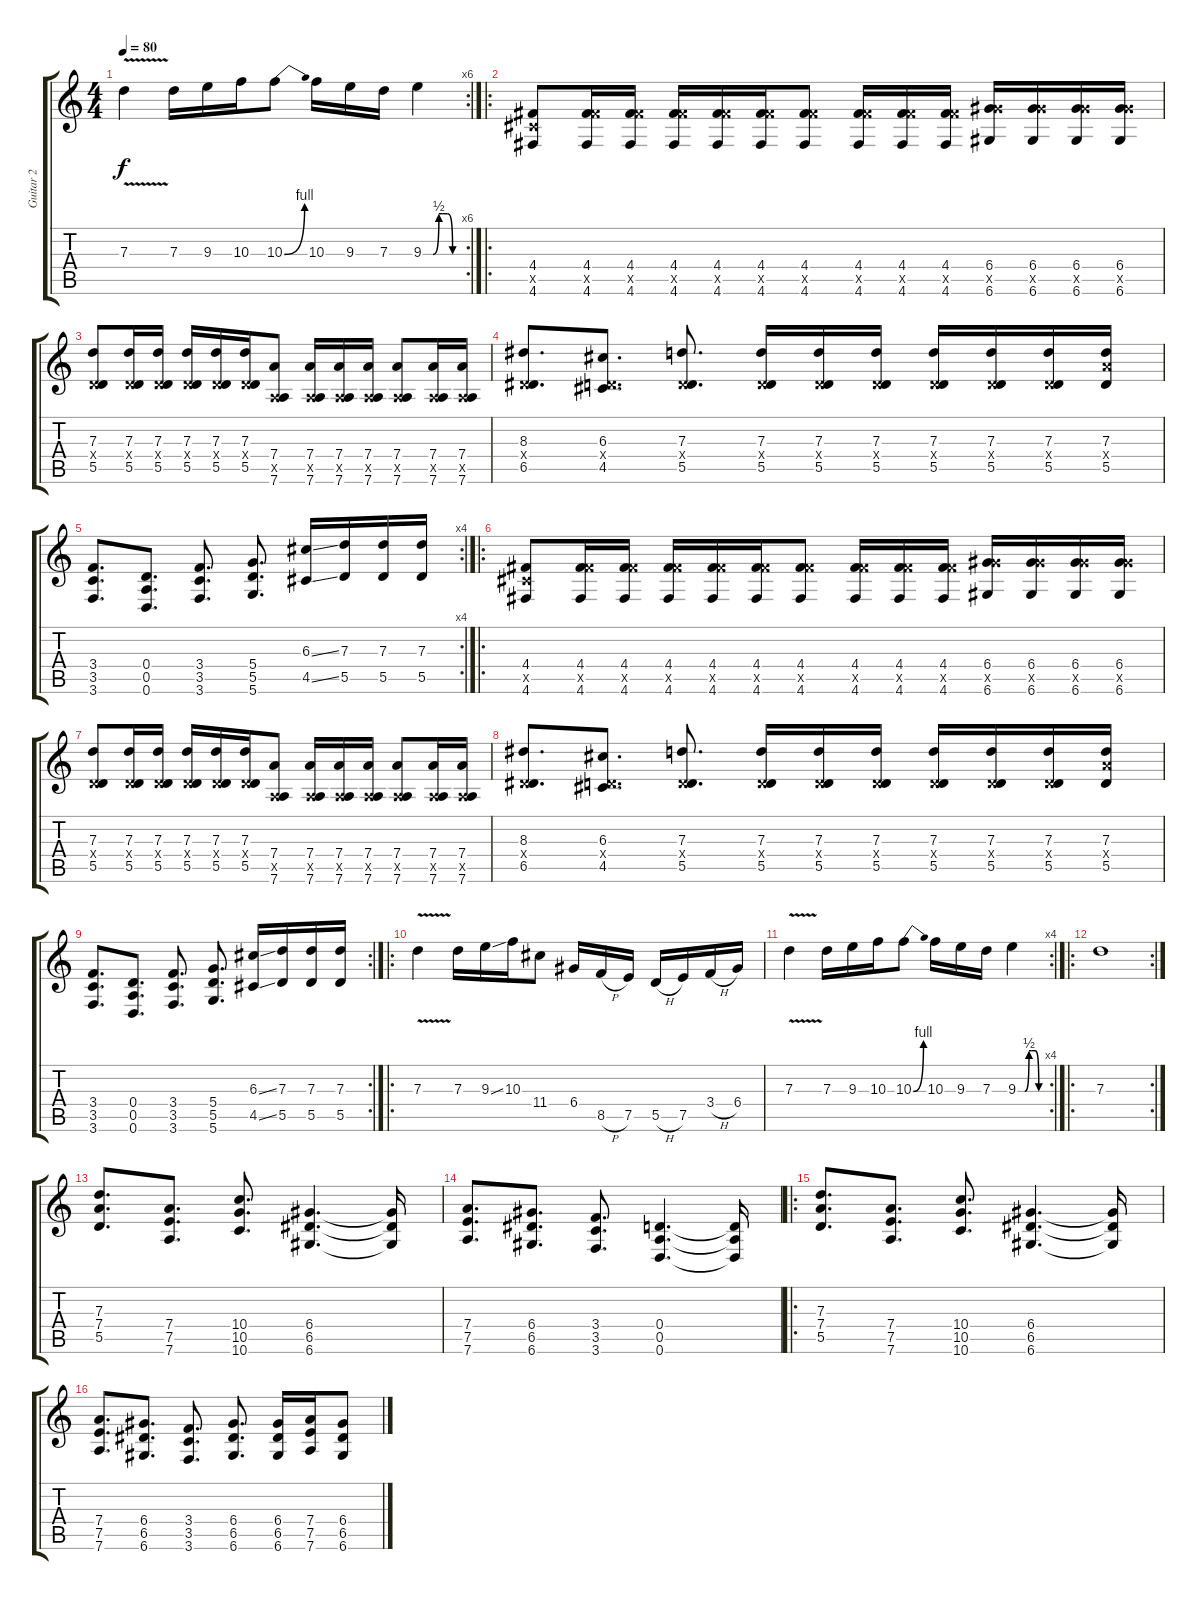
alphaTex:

\track ("Guitar 2" "Guitar 2") {instrument distortionguitar}
\staff {score tabs}
\tuning (E4 B3 G3 D3 A2 D2) {hide}
\rc 6
\ts (4 4)
\tempo 80
\clef g2
\ks c
7.3{v}.4{dy f} 7.3.16 9.3.16 10.3.16 10.3{be (bend 0 0 60 4)}.8 10.3.16 9.3.16 7.3.16 9.3{be (custom 0 0 15 0 24 2 30 2 37 2 45 0 60 0)}.4 |
\ro
(4.4 4.5{x} 4.6).8 (4.4 9.5{x} 4.6).16 (4.4 9.5{x} 4.6).16 (4.4 9.5{x} 4.6).16 (4.4 9.5{x} 4.6).16 (4.4 9.5{x} 4.6).16 (4.4 9.5{x} 4.6).8 (4.4 9.5{x} 4.6).16 (4.4 9.5{x} 4.6).16 (4.4 9.5{x} 4.6).16 (6.4 11.5{x} 6.6).16 (6.4 11.5{x} 6.6).16 (6.4 11.5{x} 6.6).16 (6.4 11.5{x} 6.6).16 |
(7.3 0.4{x} 5.5).8 (7.3 0.4{x} 5.5).16 (7.3 0.4{x} 5.5).16 (7.3 0.4{x} 5.5).16 (7.3 0.4{x} 5.5).16 (7.3 0.4{x} 5.5).16 (7.4 0.5{x} 7.6).8 (7.4 0.5{x} 7.6).16 (7.4 0.5{x} 7.6).16 (7.4 0.5{x} 7.6).16 (7.4 0.5{x} 7.6).8 (7.4 0.5{x} 7.6).16 (7.4 0.5{x} 7.6).16 |
(8.3 0.4{x} 6.5).8{d} (6.3 0.4{x} 4.5).8{d} (7.3 0.4{x} 5.5).8{d} (7.3 0.4{x} 5.5).16 (7.3 0.4{x} 5.5).16 (7.3 0.4{x} 5.5).16 (7.3 0.4{x} 5.5).16 (7.3 0.4{x} 5.5).16 (7.3 0.4{x} 5.5).16 (7.3 7.4{x} 5.5).16 |
\rc 4
(3.4 3.5 3.6).8{d} (0.4 0.5 0.6).8{d} (3.4 3.5 3.6).8{d} (5.4 5.5 5.6).8{d} (6.3{ss} 4.5{ss}).16 (7.3 5.5).16 (7.3 5.5).16 (7.3 5.5).16 |
\ro
(4.4 4.5{x} 4.6).8 (4.4 9.5{x} 4.6).16 (4.4 9.5{x} 4.6).16 (4.4 9.5{x} 4.6).16 (4.4 9.5{x} 4.6).16 (4.4 9.5{x} 4.6).16 (4.4 9.5{x} 4.6).8 (4.4 9.5{x} 4.6).16 (4.4 9.5{x} 4.6).16 (4.4 9.5{x} 4.6).16 (6.4 11.5{x} 6.6).16 (6.4 11.5{x} 6.6).16 (6.4 11.5{x} 6.6).16 (6.4 11.5{x} 6.6).16 |
(7.3 0.4{x} 5.5).8 (7.3 0.4{x} 5.5).16 (7.3 0.4{x} 5.5).16 (7.3 0.4{x} 5.5).16 (7.3 0.4{x} 5.5).16 (7.3 0.4{x} 5.5).16 (7.4 0.5{x} 7.6).8 (7.4 0.5{x} 7.6).16 (7.4 0.5{x} 7.6).16 (7.4 0.5{x} 7.6).16 (7.4 0.5{x} 7.6).8 (7.4 0.5{x} 7.6).16 (7.4 0.5{x} 7.6).16 |
(8.3 0.4{x} 6.5).8{d} (6.3 0.4{x} 4.5).8{d} (7.3 0.4{x} 5.5).8{d} (7.3 0.4{x} 5.5).16 (7.3 0.4{x} 5.5).16 (7.3 0.4{x} 5.5).16 (7.3 0.4{x} 5.5).16 (7.3 0.4{x} 5.5).16 (7.3 0.4{x} 5.5).16 (7.3 7.4{x} 5.5).16 |
\rc 2
(3.4 3.5 3.6).8{d} (0.4 0.5 0.6).8{d} (3.4 3.5 3.6).8{d} (5.4 5.5 5.6).8{d} (6.3{ss} 4.5{ss}).16 (7.3 5.5).16 (7.3 5.5).16 (7.3 5.5).16 |
\ro
7.3{v}.4 7.3.16 9.3{ss}.16 10.3.16 11.4.8 6.4.16 8.5{h}.16 7.5.16 5.5{h}.16 7.5.16 3.4{h}.16 6.4.16 |
\rc 4
7.3{v}.4 7.3.16 9.3.16 10.3.16 10.3{be (bend 0 0 60 4)}.8 10.3.16 9.3.16 7.3.16 9.3{be (custom 0 0 15 0 24 2 30 2 37 2 45 0 60 0)}.4 |
\ro
\rc 2
7.3.1{volume 0} |
(7.3 7.4 5.5).8{d volume 16} (7.4 7.5 7.6).8{d} (10.4 10.5 10.6).8{d} (6.4 6.5 6.6).4{d} (6.4{t} 6.5{t} 6.6{t}).16 |
(7.4 7.5 7.6).8{d} (6.4 6.5 6.6).8{d} (3.4 3.5 3.6).8{d} (0.4 0.5 0.6).4{d} (0.4{t} 0.5{t} 0.6{t}).16 |
\ro
(7.3 7.4 5.5).8{d} (7.4 7.5 7.6).8{d} (10.4 10.5 10.6).8{d} (6.4 6.5 6.6).4{d} (6.4{t} 6.5{t} 6.6{t}).16 |
(7.4 7.5 7.6).8{d} (6.4 6.5 6.6).8{d} (3.4 3.5 3.6).8{d} (6.4 6.5 6.6).8{d} (6.4 6.5 6.6).16 (7.4 7.5 7.6).16 (6.4 6.5 6.6).8
